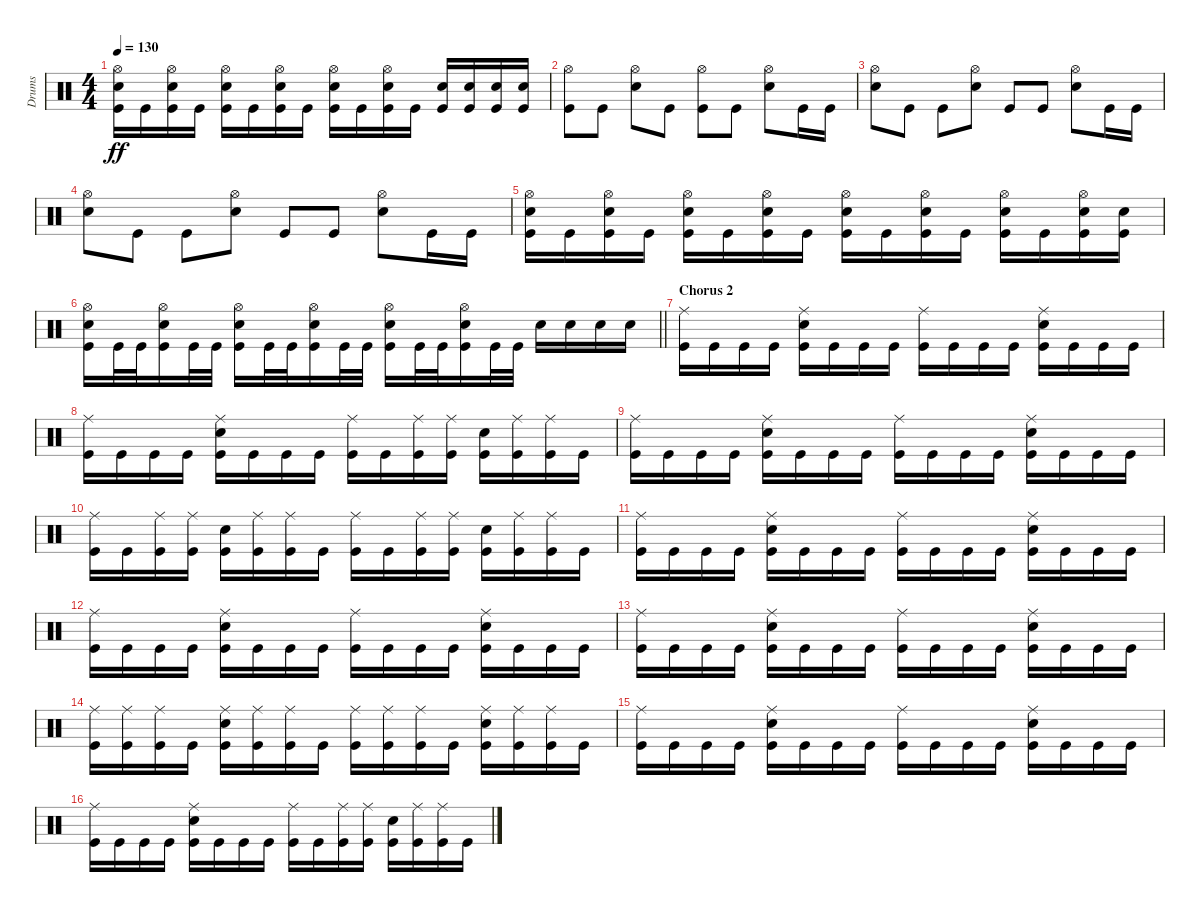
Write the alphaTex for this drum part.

\track ("Drums" "Drums") {instrument percussion}
\staff {score}
\articulation defaults
\ts (4 4)
\tempo 130
\clef neutral
\ks c
("Hi-Hat (open)" "Snare (hit) 2" "Kick (hit)").16{dy ff} "Kick (hit)".16 ("Hi-Hat (open)" "Snare (hit) 2" "Kick (hit)").16 "Kick (hit)".16 ("Hi-Hat (open)" "Snare (hit) 2" "Kick (hit)").16 "Kick (hit)".16 ("Hi-Hat (open)" "Snare (hit) 2" "Kick (hit)").16 "Kick (hit)".16 ("Hi-Hat (open)" "Snare (hit) 2" "Kick (hit)").16 "Kick (hit)".16 ("Hi-Hat (open)" "Snare (hit) 2" "Kick (hit)").16 "Kick (hit)".16 ("Snare (hit) 2" "Kick (hit)").16 ("Snare (hit) 2" "Kick (hit)").16 ("Snare (hit) 2" "Kick (hit)").16 ("Snare (hit) 2" "Kick (hit)").16 |
("Hi-Hat (open)" "Kick (hit)").8 "Kick (hit)".8 ("Snare (hit) 2" "Hi-Hat (open)").8 "Kick (hit)".8 ("Kick (hit)" "Hi-Hat (open)").8 "Kick (hit)".8 ("Snare (hit) 2" "Hi-Hat (open)").8 "Kick (hit)".16 "Kick (hit)".16 |
("Hi-Hat (open)" "Snare (hit) 2").8 "Kick (hit)".8 "Kick (hit)".8 ("Hi-Hat (open)" "Snare (hit) 2").8 "Kick (hit)".8 "Kick (hit)".8 ("Snare (hit) 2" "Hi-Hat (open)").8 "Kick (hit)".16 "Kick (hit)".16 |
("Hi-Hat (open)" "Snare (hit) 2").8 "Kick (hit)".8 "Kick (hit)".8 ("Hi-Hat (open)" "Snare (hit) 2").8 "Kick (hit)".8 "Kick (hit)".8 ("Snare (hit) 2" "Hi-Hat (open)").8 "Kick (hit)".16 "Kick (hit)".16 |
("Hi-Hat (open)" "Snare (hit) 2" "Kick (hit)").16 "Kick (hit)".16 ("Hi-Hat (open)" "Snare (hit) 2" "Kick (hit)").16 "Kick (hit)".16 ("Hi-Hat (open)" "Snare (hit) 2" "Kick (hit)").16 "Kick (hit)".16 ("Hi-Hat (open)" "Snare (hit) 2" "Kick (hit)").16 "Kick (hit)".16 ("Hi-Hat (open)" "Snare (hit) 2" "Kick (hit)").16 "Kick (hit)".16 ("Hi-Hat (open)" "Snare (hit) 2" "Kick (hit)").16 "Kick (hit)".16 ("Hi-Hat (open)" "Snare (hit) 2" "Kick (hit)").16 "Kick (hit)".16 ("Hi-Hat (open)" "Snare (hit) 2" "Kick (hit)").16 ("Snare (hit) 2" "Kick (hit)").16 |
\barLineRight lightlight
("Hi-Hat (open)" "Snare (hit) 2" "Kick (hit)").16 "Kick (hit)".32 "Kick (hit)".32 ("Hi-Hat (open)" "Snare (hit) 2" "Kick (hit)").16 "Kick (hit)".32 "Kick (hit)".32 ("Hi-Hat (open)" "Snare (hit) 2" "Kick (hit)").16 "Kick (hit)".32 "Kick (hit)".32 ("Hi-Hat (open)" "Snare (hit) 2" "Kick (hit)").16 "Kick (hit)".32 "Kick (hit)".32 ("Hi-Hat (open)" "Snare (hit) 2" "Kick (hit)").16 "Kick (hit)".32 "Kick (hit)".32 ("Hi-Hat (open)" "Snare (hit) 2" "Kick (hit)").16 "Kick (hit)".32 "Kick (hit)".32 "Snare (hit) 2".16 "Snare (hit) 2".16 "Snare (hit) 2".16 "Snare (hit) 2".16 |
\section ("" "Chorus 2")
("Ride (middle)" "Kick (hit)").16 "Kick (hit)".16 "Kick (hit)".16 "Kick (hit)".16 ("Snare (hit) 2" "Ride (middle)" "Kick (hit)").16 "Kick (hit)".16 "Kick (hit)".16 "Kick (hit)".16 ("Ride (middle)" "Kick (hit)").16 "Kick (hit)".16 "Kick (hit)".16 "Kick (hit)".16 ("Snare (hit) 2" "Ride (middle)" "Kick (hit)").16 "Kick (hit)".16 "Kick (hit)".16 "Kick (hit)".16 |
("Ride (middle)" "Kick (hit)").16 "Kick (hit)".16 "Kick (hit)".16 "Kick (hit)".16 ("Snare (hit) 2" "Ride (middle)" "Kick (hit)").16 "Kick (hit)".16 "Kick (hit)".16 "Kick (hit)".16 ("Ride (middle)" "Kick (hit)").16 "Kick (hit)".16 ("Ride (middle)" "Kick (hit)").16 ("Ride (middle)" "Kick (hit)").16 ("Snare (hit) 2" "Kick (hit)").16 ("Ride (middle)" "Kick (hit)").16 ("Ride (middle)" "Kick (hit)").16 "Kick (hit)".16 |
("Ride (middle)" "Kick (hit)").16 "Kick (hit)".16 "Kick (hit)".16 "Kick (hit)".16 ("Snare (hit) 2" "Ride (middle)" "Kick (hit)").16 "Kick (hit)".16 "Kick (hit)".16 "Kick (hit)".16 ("Ride (middle)" "Kick (hit)").16 "Kick (hit)".16 "Kick (hit)".16 "Kick (hit)".16 ("Snare (hit) 2" "Ride (middle)" "Kick (hit)").16 "Kick (hit)".16 "Kick (hit)".16 "Kick (hit)".16 |
("Ride (middle)" "Kick (hit)").16 "Kick (hit)".16 ("Ride (middle)" "Kick (hit)").16 ("Ride (middle)" "Kick (hit)").16 ("Snare (hit) 2" "Kick (hit)").16 ("Ride (middle)" "Kick (hit)").16 ("Ride (middle)" "Kick (hit)").16 "Kick (hit)".16 ("Ride (middle)" "Kick (hit)").16 "Kick (hit)".16 ("Ride (middle)" "Kick (hit)").16 ("Ride (middle)" "Kick (hit)").16 ("Snare (hit) 2" "Kick (hit)").16 ("Ride (middle)" "Kick (hit)").16 ("Ride (middle)" "Kick (hit)").16 "Kick (hit)".16 |
("Ride (middle)" "Kick (hit)").16 "Kick (hit)".16 "Kick (hit)".16 "Kick (hit)".16 ("Snare (hit) 2" "Ride (middle)" "Kick (hit)").16 "Kick (hit)".16 "Kick (hit)".16 "Kick (hit)".16 ("Ride (middle)" "Kick (hit)").16 "Kick (hit)".16 "Kick (hit)".16 "Kick (hit)".16 ("Snare (hit) 2" "Ride (middle)" "Kick (hit)").16 "Kick (hit)".16 "Kick (hit)".16 "Kick (hit)".16 |
("Ride (middle)" "Kick (hit)").16 "Kick (hit)".16 "Kick (hit)".16 "Kick (hit)".16 ("Snare (hit) 2" "Ride (middle)" "Kick (hit)").16 "Kick (hit)".16 "Kick (hit)".16 "Kick (hit)".16 ("Ride (middle)" "Kick (hit)").16 "Kick (hit)".16 "Kick (hit)".16 "Kick (hit)".16 ("Snare (hit) 2" "Ride (middle)" "Kick (hit)").16 "Kick (hit)".16 "Kick (hit)".16 "Kick (hit)".16 |
("Ride (middle)" "Kick (hit)").16 "Kick (hit)".16 "Kick (hit)".16 "Kick (hit)".16 ("Snare (hit) 2" "Ride (middle)" "Kick (hit)").16 "Kick (hit)".16 "Kick (hit)".16 "Kick (hit)".16 ("Ride (middle)" "Kick (hit)").16 "Kick (hit)".16 "Kick (hit)".16 "Kick (hit)".16 ("Snare (hit) 2" "Ride (middle)" "Kick (hit)").16 "Kick (hit)".16 "Kick (hit)".16 "Kick (hit)".16 |
("Ride (middle)" "Kick (hit)").16 ("Ride (middle)" "Kick (hit)").16 ("Ride (middle)" "Kick (hit)").16 "Kick (hit)".16 ("Snare (hit) 2" "Ride (middle)" "Kick (hit)").16 ("Ride (middle)" "Kick (hit)").16 ("Ride (middle)" "Kick (hit)").16 "Kick (hit)".16 ("Ride (middle)" "Kick (hit)").16 ("Ride (middle)" "Kick (hit)").16 ("Ride (middle)" "Kick (hit)").16 "Kick (hit)".16 ("Snare (hit) 2" "Ride (middle)" "Kick (hit)").16 ("Ride (middle)" "Kick (hit)").16 ("Ride (middle)" "Kick (hit)").16 "Kick (hit)".16 |
("Ride (middle)" "Kick (hit)").16 "Kick (hit)".16 "Kick (hit)".16 "Kick (hit)".16 ("Snare (hit) 2" "Ride (middle)" "Kick (hit)").16 "Kick (hit)".16 "Kick (hit)".16 "Kick (hit)".16 ("Ride (middle)" "Kick (hit)").16 "Kick (hit)".16 "Kick (hit)".16 "Kick (hit)".16 ("Snare (hit) 2" "Ride (middle)" "Kick (hit)").16 "Kick (hit)".16 "Kick (hit)".16 "Kick (hit)".16 |
("Ride (middle)" "Kick (hit)").16 "Kick (hit)".16 "Kick (hit)".16 "Kick (hit)".16 ("Snare (hit) 2" "Ride (middle)" "Kick (hit)").16 "Kick (hit)".16 "Kick (hit)".16 "Kick (hit)".16 ("Ride (middle)" "Kick (hit)").16 "Kick (hit)".16 ("Ride (middle)" "Kick (hit)").16 ("Ride (middle)" "Kick (hit)").16 ("Snare (hit) 2" "Kick (hit)").16 ("Ride (middle)" "Kick (hit)").16 ("Ride (middle)" "Kick (hit)").16 "Kick (hit)".16
